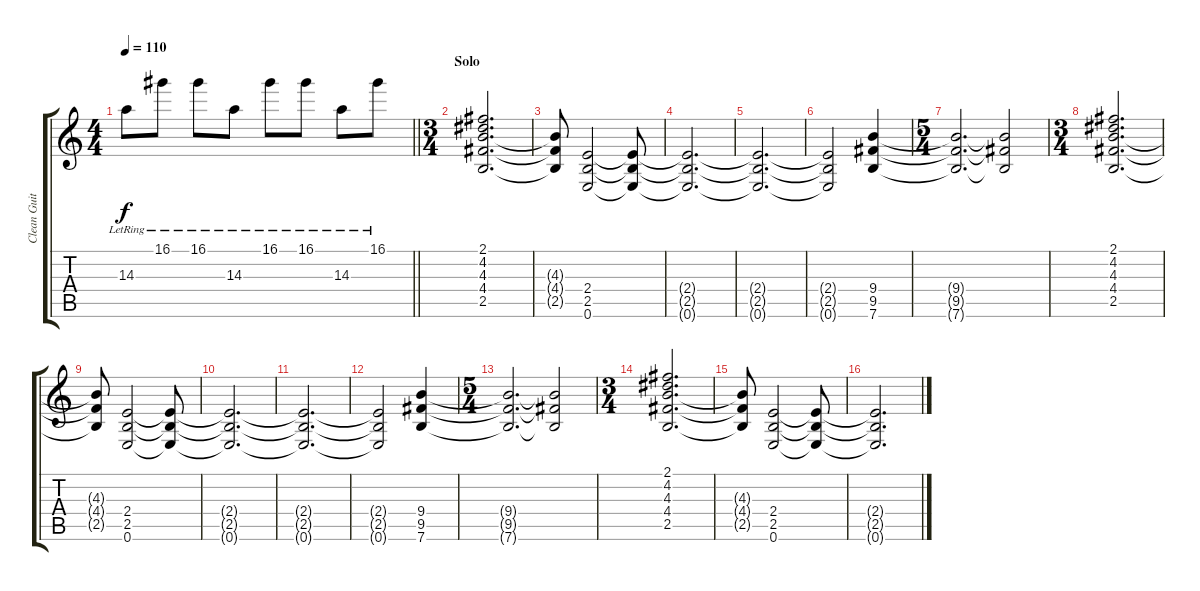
\track ("Clean Guitar" "Clean Guit") {instrument electricguitarclean}
\staff {score tabs}
\tuning (E4 B3 G3 D3 A2 E2) {hide}
\ts (4 4)
\tempo 110
\clef g2
\barLineRight lightlight
\ks c
14.3{lr}.8{dy f} 16.1{lr}.8 16.1{lr}.8 14.3{lr}.8 16.1{lr}.8 16.1{lr}.8 14.3{lr}.8 16.1{lr}.8 |
\ts (3 4)
\section ("" "Solo")
(2.1 4.2 4.3 4.4 2.5).2{d volume 9 instrument distortionguitar} |
(4.3{t} 4.4{t} 2.5{t}).8 (2.4 2.5 0.6).2 (2.4{t} 2.5{t} 0.6{t}).8 |
(2.4{t} 2.5{t} 0.6{t}).2{d} |
(2.4{t} 2.5{t} 0.6{t}).2{d} |
(2.4{t} 2.5{t} 0.6{t}).2 (9.4 9.5 7.6).4 |
\ts (5 4)
(9.4{t} 9.5{t} 7.6{t}).2{d} (9.4{t} 9.5{t} 7.6{t}).2 |
\ts (3 4)
(2.1 4.2 4.3 4.4 2.5).2{d volume 9 instrument distortionguitar} |
(4.3{t} 4.4{t} 2.5{t}).8 (2.4 2.5 0.6).2 (2.4{t} 2.5{t} 0.6{t}).8 |
(2.4{t} 2.5{t} 0.6{t}).2{d} |
(2.4{t} 2.5{t} 0.6{t}).2{d} |
(2.4{t} 2.5{t} 0.6{t}).2 (9.4 9.5 7.6).4 |
\ts (5 4)
(9.4{t} 9.5{t} 7.6{t}).2{d} (9.4{t} 9.5{t} 7.6{t}).2 |
\ts (3 4)
(2.1 4.2 4.3 4.4 2.5).2{d volume 9 instrument distortionguitar} |
(4.3{t} 4.4{t} 2.5{t}).8 (2.4 2.5 0.6).2 (2.4{t} 2.5{t} 0.6{t}).8 |
(2.4{t} 2.5{t} 0.6{t}).2{d}
